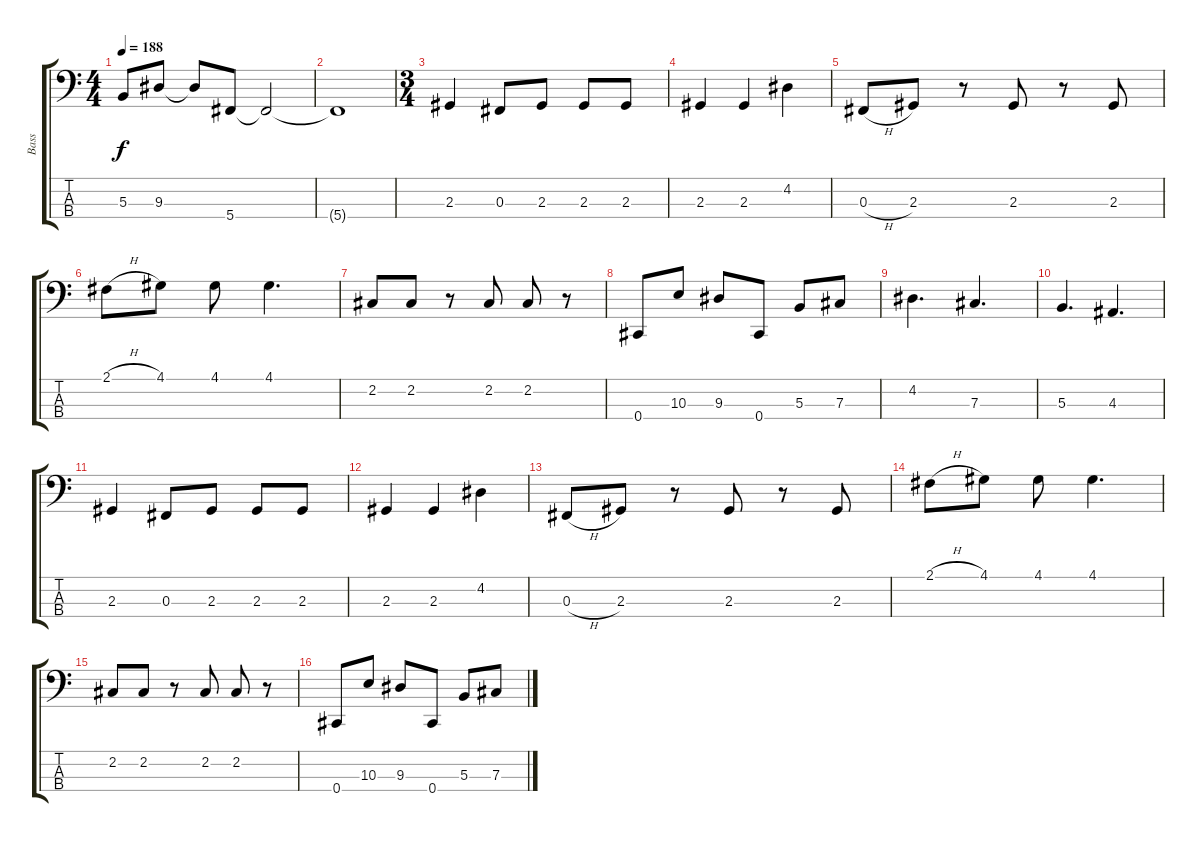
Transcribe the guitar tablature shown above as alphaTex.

\track ("Bass" "Bass") {instrument electricbassfinger}
\staff {score tabs}
\tuning (E2 B1 Gb1 Db1) {hide}
\ts (4 4)
\tempo 188
\clef f4
\ks c
5.3{t}.8{dy f} 9.3.8 9.3{t}.8 5.4.8 5.4{t}.2 |
5.4{t}.1 |
\ts (3 4)
2.3.4 0.3.8 2.3.8 2.3.8 2.3.8 |
2.3.4 2.3.4 4.2.4 |
0.3{h}.8 2.3.8 r.8 2.3.8 r.8 2.3.8 |
2.1{h}.8 4.1.8 4.1.8 4.1.4{d} |
2.2.8 2.2.8 r.8 2.2.8 2.2.8 r.8 |
0.4.8 10.3.8 9.3.8 0.4.8 5.3.8 7.3.8 |
4.2.4{d} 7.3.4{d} |
5.3.4{d} 4.3.4{d} |
2.3.4 0.3.8 2.3.8 2.3.8 2.3.8 |
2.3.4 2.3.4 4.2.4 |
0.3{h}.8 2.3.8 r.8 2.3.8 r.8 2.3.8 |
2.1{h}.8 4.1.8 4.1.8 4.1.4{d} |
2.2.8 2.2.8 r.8 2.2.8 2.2.8 r.8 |
0.4.8 10.3.8 9.3.8 0.4.8 5.3.8 7.3.8
